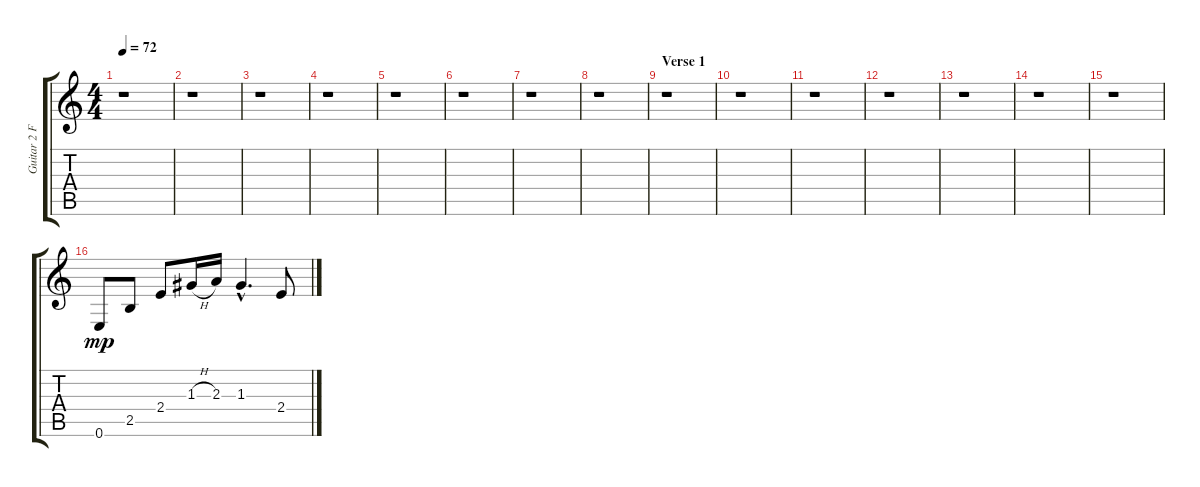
\track ("Guitar 2 Fill" "Guitar 2 F") {instrument acousticguitarnylon}
\staff {score tabs}
\tuning (E4 B3 G3 D3 A2 E2) {hide}
\ts (4 4)
\tempo 72
\clef g2
\ks c
r.1{dy mp instrument acousticguitarnylon} |
r.1 |
r.1 |
r.1 |
r.1 |
r.1 |
r.1 |
r.1 |
\section ("" "Verse 1")
r.1 |
r.1 |
r.1 |
r.1 |
r.1 |
r.1 |
r.1 |
0.6.8 2.5.8 2.4.8 1.3{h}.16 2.3.16 1.3{hac}.4{d} 2.4.8
